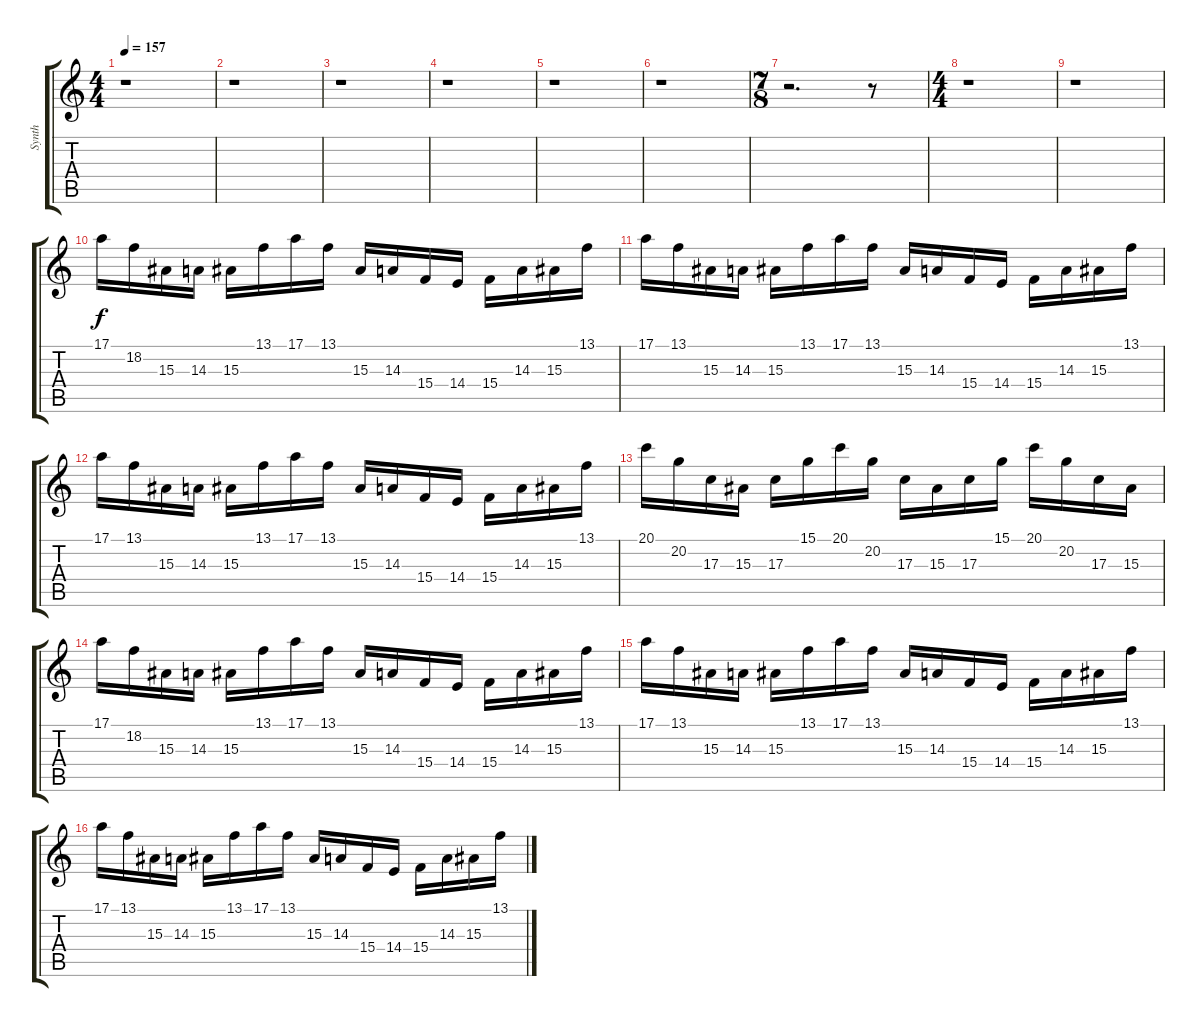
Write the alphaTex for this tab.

\track ("Synth" "Synth") {instrument lead8bassandlead}
\staff {score tabs}
\tuning (E4 B3 G3 D3 A2 E2) {hide}
\ts (4 4)
\tempo 157
\clef g2
\ks c
r.1{dy f} |
r.1 |
r.1 |
r.1 |
r.1 |
r.1 |
\ts (7 8)
r.2{d} r.8 |
\ts (4 4)
r.1 |
r.1 |
17.1.16 18.2.16 15.3.16 14.3.16 15.3.16 13.1.16 17.1.16 13.1.16 15.3.16 14.3.16 15.4.16 14.4.16 15.4.16 14.3.16 15.3.16 13.1.16 |
17.1.16 13.1.16 15.3.16 14.3.16 15.3.16 13.1.16 17.1.16 13.1.16 15.3.16 14.3.16 15.4.16 14.4.16 15.4.16 14.3.16 15.3.16 13.1.16 |
17.1.16 13.1.16 15.3.16 14.3.16 15.3.16 13.1.16 17.1.16 13.1.16 15.3.16 14.3.16 15.4.16 14.4.16 15.4.16 14.3.16 15.3.16 13.1.16 |
20.1.16 20.2.16 17.3.16 15.3.16 17.3.16 15.1.16 20.1.16 20.2.16 17.3.16 15.3.16 17.3.16 15.1.16 20.1.16 20.2.16 17.3.16 15.3.16 |
17.1.16 18.2.16 15.3.16 14.3.16 15.3.16 13.1.16 17.1.16 13.1.16 15.3.16 14.3.16 15.4.16 14.4.16 15.4.16 14.3.16 15.3.16 13.1.16 |
17.1.16 13.1.16 15.3.16 14.3.16 15.3.16 13.1.16 17.1.16 13.1.16 15.3.16 14.3.16 15.4.16 14.4.16 15.4.16 14.3.16 15.3.16 13.1.16 |
17.1.16 13.1.16 15.3.16 14.3.16 15.3.16 13.1.16 17.1.16 13.1.16 15.3.16 14.3.16 15.4.16 14.4.16 15.4.16 14.3.16 15.3.16 13.1.16
